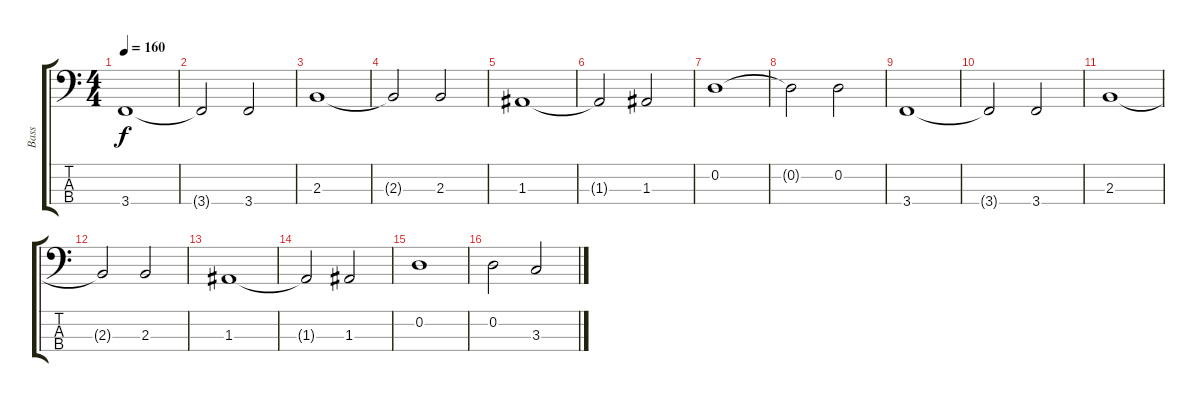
\track ("Bass" "Bass") {instrument electricbassfinger}
\staff {score tabs}
\tuning (G2 D2 A1 D1) {hide}
\ts (4 4)
\tempo 160
\clef f4
\ks c
3.4.1{dy f} |
3.4{t}.2 3.4.2 |
2.3.1 |
2.3{t}.2 2.3.2 |
1.3.1 |
1.3{t}.2 1.3.2 |
0.2.1 |
0.2{t}.2 0.2.2 |
3.4.1 |
3.4{t}.2 3.4.2 |
2.3.1 |
2.3{t}.2 2.3.2 |
1.3.1 |
1.3{t}.2 1.3.2 |
0.2.1 |
0.2.2 3.3.2
